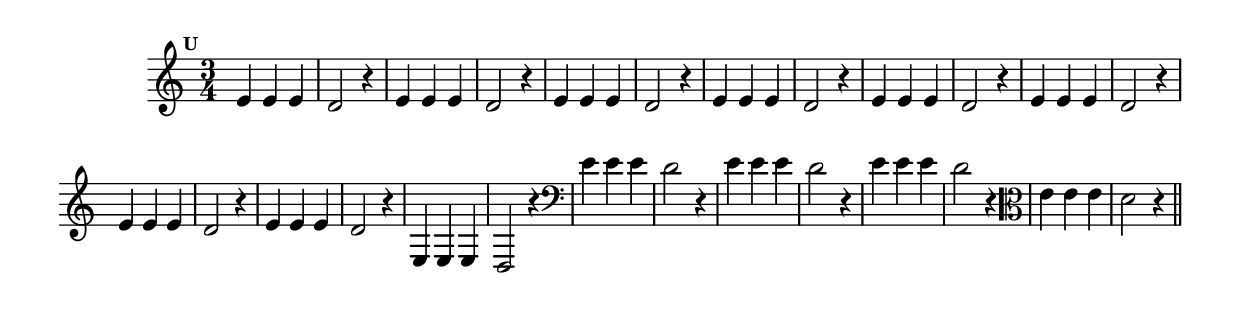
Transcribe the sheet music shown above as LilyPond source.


\version "2.14.2"

%\header { texidoc="Perguntas e Respostas"}

\relative c' {

  \override Staff.TimeSignature #'style = #'()
  \time 3/4 
  \override Score.BarNumber #'transparent = ##t
                                %\override Score.RehearsalMark #'font-family = #'roman
  \override Score.RehearsalMark #'font-size = #-2
  \override Score.BarNumber #'transparent = ##t
  \set Score.markFormatter = #format-mark-numbers

  \mark 20 

                                % CLARINETE

  \tag #'cl {
    e4 e e | d2 r4 
  }

                                % FLAUTA

  \tag #'fl {
    e4 e e | d2 r4 
  }

                                % OBOÉ

  \tag #'ob {
    e4 e e | d2 r4 
  }

                                % SAX ALTO

  \tag #'saxa {
    e4 e e | d2 r4 
  }

                                % SAX TENOR

  \tag #'saxt {
    e4 e e | d2 r4 
  }

                                % SAX GENES

  \tag #'saxg {
    e4 e e | d2 r4 
  }

                                % TROMPETE

  \tag #'tpt {
    e4 e e | d2 r4 
  }

                                % TROMPA

  \tag #'tpa {
    e4 e e | d2 r4 
  }

                          % TROMPA OP

  \tag #'tpaop {
    e,4 e e | d2 r4 
  }

                                % TROMBONE

  \tag #'tbn {
    \clef bass
    e'4 e e | d2 r4 
  }

                                % TUBA MIB

  \tag #'tbamib {
    \clef bass
    e4 e e | d2 r4 
  }

                                % TUBA SIB

  \tag #'tbasib {
    \clef bass
    e4 e e | d2 r4 
  }

                                % VIOLA

  \tag #'vla {
    \clef alto
    e4 e e | d2 r4 
  }

                                % FINAL

  \bar "||"

}
